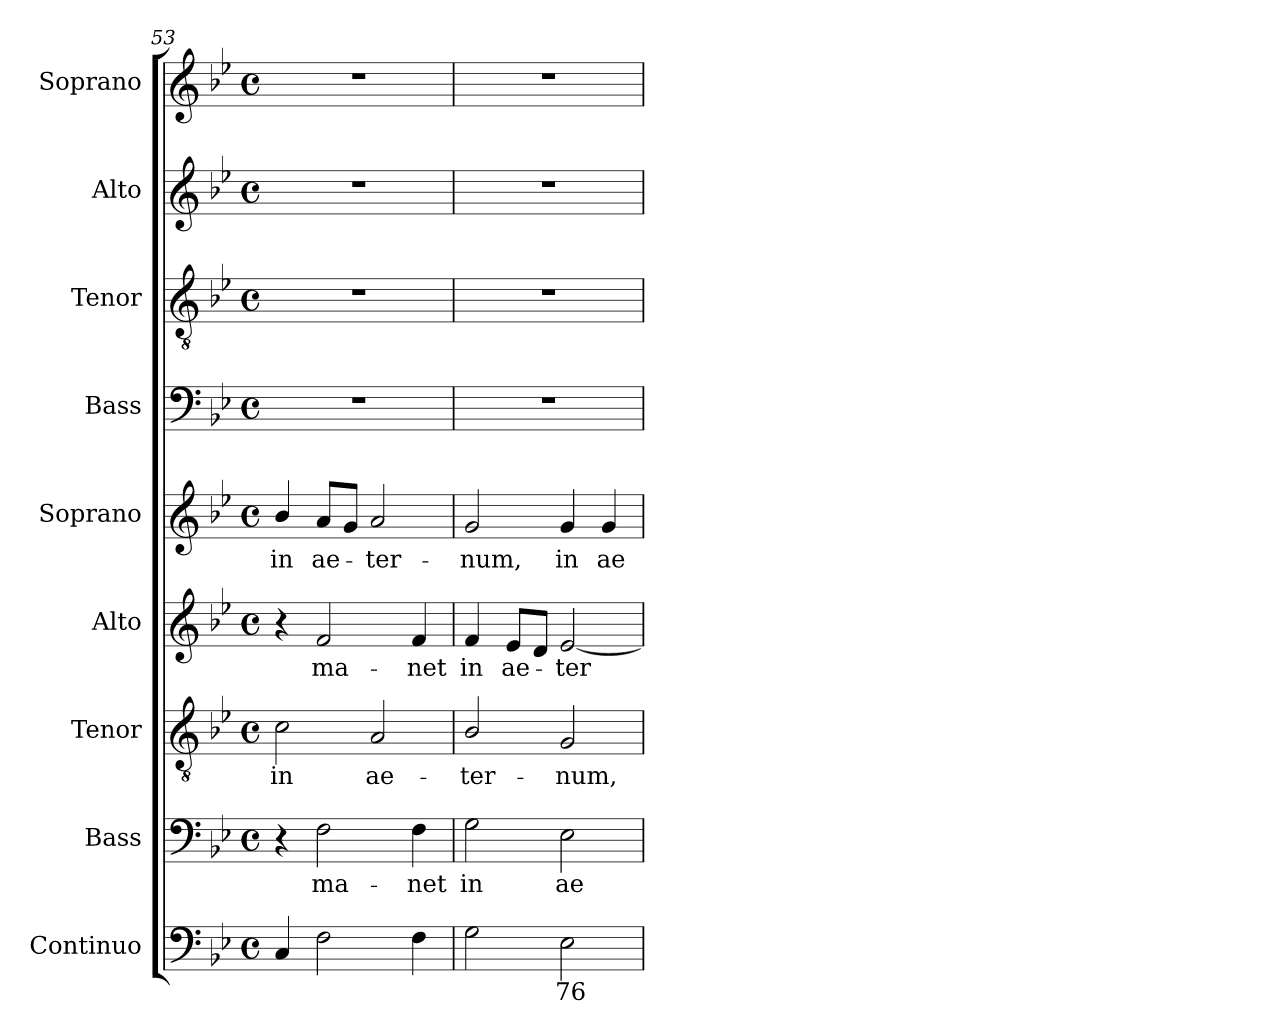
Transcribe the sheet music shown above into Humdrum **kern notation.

**kern	**text	**kern	**text	**kern	**text	**kern	**text	**kern	**text	**kern	**kern	**kern	**kern
*part9	*part9	*part8	*part8	*part7	*part7	*part6	*part6	*part5	*part5	*part4	*part3	*part2	*part1
*staff9	*staff9	*staff8	*staff8	*staff7	*staff7	*staff6	*staff6	*staff5	*staff5	*staff4	*staff3	*staff2	*staff1
*I"Continuo	*	*I"Bass	*	*I"Tenor	*	*I"Alto	*	*I"Soprano	*	*I"Bass	*I"Tenor	*I"Alto	*I"Soprano
*	*	*I'B.	*	*I'T.	*	*I'A.	*	*I'S.	*	*I'B.	*I'T.	*I'A.	*I'S.
*clefF4	*	*clefF4	*	*clefGv2	*	*clefG2	*	*clefG2	*	*clefF4	*clefGv2	*clefG2	*clefG2
*	*	*	*	*ITrd7c12	*	*	*	*	*	*	*ITrd7c12	*	*
*k[b-e-]	*	*k[b-e-]	*	*k[b-e-]	*	*k[b-e-]	*	*k[b-e-]	*	*k[b-e-]	*k[b-e-]	*k[b-e-]	*k[b-e-]
*B-:	*	*B-:	*	*B-:	*	*B-:	*	*B-:	*	*B-:	*B-:	*B-:	*B-:
*M4/4	*	*M4/4	*	*M4/4	*	*M4/4	*	*M4/4	*	*M4/4	*M4/4	*M4/4	*M4/4
*met(c)	*	*met(c)	*	*met(c)	*	*met(c)	*	*met(c)	*	*met(c)	*met(c)	*met(c)	*met(c)
=53	=53	=53	=53	=53	=53	=53	=53	=53	=53	=53	=53	=53	=53
!	!	!	!	!	!LO:LY:b:color=#000000	!	!	!	!	!	!	!	!
!	!	!	!	!	!	!	!	!	!LO:LY:b:color=#000000	!	!	!	!
4Ci/	.	4r	.	2Ci\	in	4r	.	4b-i/	in	1r	1r	1r	1r
!	!	!	!LO:LY:b:color=#000000	!	!	!	!	!	!	!	!	!	!
!	!	!	!	!	!	!	!LO:LY:b:color=#000000	!	!	!	!	!	!
!	!	!	!	!	!	!	!	!	!LO:LY:b:color=#000000	!	!	!	!
2Fi\	.	2Fi\	ma-	.	.	2fi/	ma-	8ai/L	ae-	.	.	.	.
.	.	.	.	.	.	.	.	8gi/J	.	.	.	.	.
!	!	!	!	!	!LO:LY:b:color=#000000	!	!	!	!	!	!	!	!
!	!	!	!	!	!	!	!	!	!LO:LY:b:color=#000000	!	!	!	!
.	.	.	.	2AAi/	ae-	.	.	2ai/	-ter-	.	.	.	.
!	!	!	!LO:LY:b:color=#000000	!	!	!	!	!	!	!	!	!	!
!	!	!	!	!	!	!	!LO:LY:b:color=#000000	!	!	!	!	!	!
4Fi\	.	4Fi\	-net	.	.	4fi/	-net	.	.	.	.	.	.
=54	=54	=54	=54	=54	=54	=54	=54	=54	=54	=54	=54	=54	=54
!	!	!	!LO:LY:b:color=#000000	!	!	!	!	!	!	!	!	!	!
!	!	!	!	!	!LO:LY:b:color=#000000	!	!	!	!	!	!	!	!
!	!	!	!	!	!	!	!LO:LY:b:color=#000000	!	!	!	!	!	!
!	!	!	!	!	!	!	!	!	!LO:LY:b:color=#000000	!	!	!	!
2Gi\	.	2Gi\	in	2BB-i/	-ter-	4fi/	in	2gi/	-num,	1r	1r	1r	1r
!	!	!	!	!	!	!	!LO:LY:b:color=#000000	!	!	!	!	!	!
.	.	.	.	.	.	8e-i/L	ae-	.	.	.	.	.	.
.	.	.	.	.	.	8di/J	.	.	.	.	.	.	.
!	!LO:LY:b:color=#000000	!	!	!	!	!	!	!	!	!	!	!	!
!	!	!	!LO:LY:b:color=#000000	!	!	!	!	!	!	!	!	!	!
!	!	!	!	!	!LO:LY:b:color=#000000	!	!	!	!	!	!	!	!
!	!	!	!	!	!	!	!LO:LY:b:color=#000000	!	!	!	!	!	!
!	!	!	!	!	!	!	!	!	!LO:LY:b:color=#000000	!	!	!	!
2E-i\	76	2E-i\	ae-	2GGi/	-num,	[2e-i/	-ter-	4gi/	in	.	.	.	.
!	!	!	!	!	!	!	!	!	!LO:LY:b:color=#000000	!	!	!	!
.	.	.	.	.	.	.	.	4gi/	ae-	.	.	.	.
=	=	=	=	=	=	=	=	=	=	=	=	=	=
*-	*-	*-	*-	*-	*-	*-	*-	*-	*-	*-	*-	*-	*-
